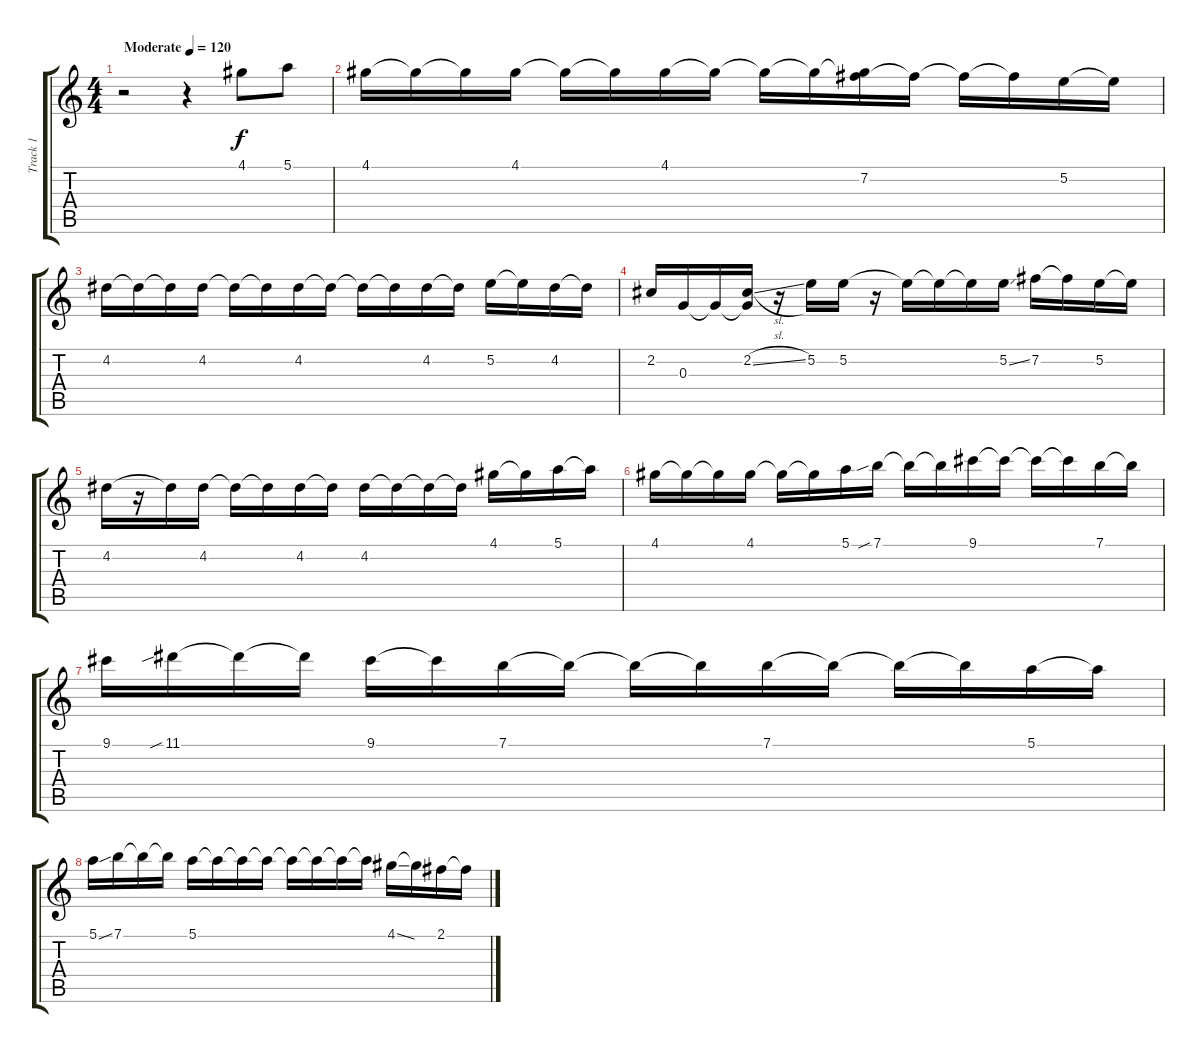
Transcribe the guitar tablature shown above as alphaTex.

\track ("Track 1" "Track 1") {instrument acousticguitarsteel}
\staff {score tabs}
\tuning (E4 B3 G3 D3 A2 E2) {hide}
\ts (4 4)
\tempo (120 "Moderate")
\clef g2
\ks c
r.2{dy f instrument acousticguitarsteel} r.4 4.1.8 5.1.8 |
4.1.16 4.1{t}.16 4.1{t}.16 4.1.16 4.1{t}.16 4.1{t}.16 4.1.16 4.1{t}.16 4.1{t}.16 4.1{t}.16 (4.1{t} 7.2).16 7.2{t}.16 7.2{t}.16 7.2{t}.16 5.2.16 5.2{t}.16 |
4.2.16 4.2{t}.16 4.2{t}.16 4.2.16 4.2{t}.16 4.2{t}.16 4.2.16 4.2{t}.16 4.2{t}.16 4.2{t}.16 4.2.16 4.2{t}.16 5.2.16 5.2{t}.16 4.2.16 4.2{t}.16 |
2.2.16 0.3.16 0.3{t}.16 (2.2{sl} 0.3{t}).16 r.16 5.2.16 5.2.16 r.16 5.2{t}.16 5.2{t}.16 5.2{t}.16 5.2{ss}.16 7.2.16 7.2{t}.16 5.2.16 5.2{t}.16 |
4.2.16 r.16 4.2{t}.16 4.2.16 4.2{t}.16 4.2{t}.16 4.2.16 4.2{t}.16 4.2.16 4.2{t}.16 4.2{t}.16 4.2{t}.16 4.1.16 4.1{t}.16 5.1.16 5.1{t}.16 |
4.1.16 4.1{t}.16 4.1{t}.16 4.1.16 4.1{t}.16 4.1{t}.16 5.1.16 7.1{sib}.16 7.1{t}.16 7.1{t}.16 9.1.16 9.1{t}.16 9.1{t}.16 9.1{t}.16 7.1.16 7.1{t}.16 |
9.1.16 11.1{sib}.16 11.1{t}.16 11.1{t}.16 9.1.16 9.1{t}.16 7.1.16 7.1{t}.16 7.1{t}.16 7.1{t}.16 7.1.16 7.1{t}.16 7.1{t}.16 7.1{t}.16 5.1.16 5.1{t}.16 |
5.1{ss}.16 7.1.16 7.1{t}.16 7.1{t}.16 5.1.16 5.1{t}.16 5.1{t}.16 5.1{t}.16 5.1{t}.16 5.1{t}.16 5.1{t}.16 5.1{t}.16 4.1{ss}.16 4.1{t}.16 2.1.16 2.1{t}.16
